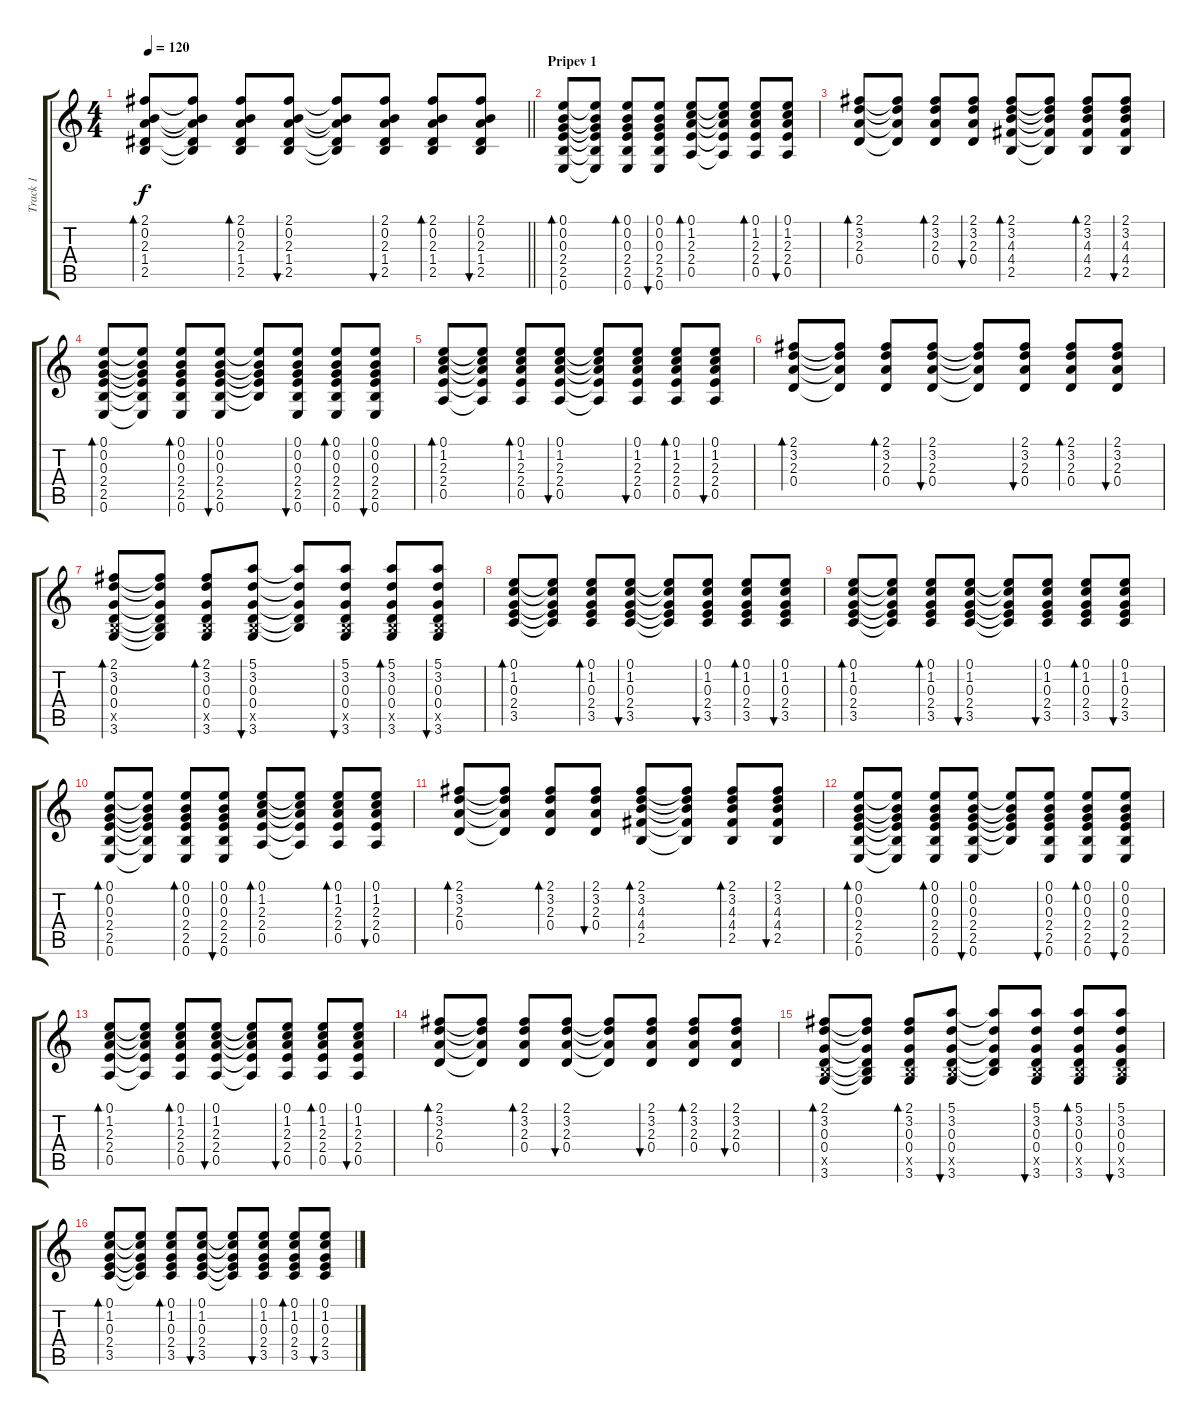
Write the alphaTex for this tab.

\track ("Track 1" "Track 1") {instrument acousticguitarsteel}
\staff {score tabs}
\tuning (E4 B3 G3 D3 A2 E2) {hide}
\ts (4 4)
\tempo 120
\clef g2
\barLineRight lightlight
\ks c
(2.1 0.2 2.3 1.4 2.5).8{bd 60 dy f} (2.1{t} 0.2{t} 2.3{t} 1.4{t} 2.5{t}).8 (2.1 0.2 2.3 1.4 2.5).8{bd 60} (2.1 0.2 2.3 1.4 2.5).8{bu 60} (2.1{t} 0.2{t} 2.3{t} 1.4{t} 2.5{t}).8 (2.1 0.2 2.3 1.4 2.5).8{bu 60} (2.1 0.2 2.3 1.4 2.5).8{bd 60} (2.1 0.2 2.3 1.4 2.5).8{bu 60} |
\section ("" "Pripev 1")
(0.1 0.2 0.3 2.4 2.5 0.6).8{bd 60} (0.1{t} 0.2{t} 0.3{t} 2.4{t} 2.5{t} 0.6{t}).8 (0.1 0.2 0.3 2.4 2.5 0.6).8{bd 60} (0.1 0.2 0.3 2.4 2.5 0.6).8{bu 60} (0.1 1.2 2.3 2.4 0.5).8{bd 60} (0.1{t} 1.2{t} 2.3{t} 2.4{t} 0.5{t}).8 (0.1 1.2 2.3 2.4 0.5).8{bd 60} (0.1 1.2 2.3 2.4 0.5).8{bu 60} |
(2.1 3.2 2.3 0.4).8{bd 60} (2.1{t} 3.2{t} 2.3{t} 0.4{t}).8 (2.1 3.2 2.3 0.4).8{bd 60} (2.1 3.2 2.3 0.4).8{bu 60} (2.1 3.2 4.3 4.4 2.5).8{bd 60} (2.1{t} 3.2{t} 4.3{t} 4.4{t} 2.5{t}).8 (2.1 3.2 4.3 4.4 2.5).8{bd 60} (2.1 3.2 4.3 4.4 2.5).8{bu 60} |
(0.1 0.2 0.3 2.4 2.5 0.6).8{bd 60} (0.1{t} 0.2{t} 0.3{t} 2.4{t} 2.5{t} 0.6{t}).8 (0.1 0.2 0.3 2.4 2.5 0.6).8{bd 60} (0.1 0.2 0.3 2.4 2.5 0.6).8{bu 60} (0.1{t} 0.2{t} 0.3{t} 2.4{t} 2.5{t}).8 (0.1 0.2 0.3 2.4 2.5 0.6).8{bu 60} (0.1 0.2 0.3 2.4 2.5 0.6).8{bd 60} (0.1 0.2 0.3 2.4 2.5 0.6).8{bu 60} |
(0.1 1.2 2.3 2.4 0.5).8{bd 60} (0.1{t} 1.2{t} 2.3{t} 2.4{t} 0.5{t}).8 (0.1 1.2 2.3 2.4 0.5).8{bd 60} (0.1 1.2 2.3 2.4 0.5).8{bu 60} (0.1{t} 1.2{t} 2.3{t} 2.4{t} 0.5{t}).8 (0.1 1.2 2.3 2.4 0.5).8{bu 60} (0.1 1.2 2.3 2.4 0.5).8{bd 60} (0.1 1.2 2.3 2.4 0.5).8{bu 60} |
(2.1 3.2 2.3 0.4).8{bd 60} (2.1{t} 3.2{t} 2.3{t} 0.4{t}).8 (2.1 3.2 2.3 0.4).8{bd 60} (2.1 3.2 2.3 0.4).8{bu 60} (2.1{t} 3.2{t} 2.3{t} 0.4{t}).8 (2.1 3.2 2.3 0.4).8{bu 60} (2.1 3.2 2.3 0.4).8{bd 60} (2.1 3.2 2.3 0.4).8{bu 60} |
(2.1 3.2 0.3 0.4 2.5{x} 3.6).8{bd 60} (2.1{t} 3.2{t} 0.3{t} 0.4{t} 2.5{t} 3.6{t}).8 (2.1 3.2 0.3 0.4 2.5{x} 3.6).8{bd 60} (5.1 3.2 0.3 0.4 2.5{x} 3.6).8{bu 60} (5.1{t} 3.2{t} 0.3{t} 0.4{t} 2.5{t}).8 (5.1 3.2 0.3 0.4 2.5{x} 3.6).8{bu 60} (5.1 3.2 0.3 0.4 2.5{x} 3.6).8{bd 60} (5.1 3.2 0.3 0.4 2.5{x} 3.6).8{bu 60} |
(0.1 1.2 0.3 2.4 3.5).8{bd 60} (0.1{t} 1.2{t} 0.3{t} 2.4{t} 3.5{t}).8 (0.1 1.2 0.3 2.4 3.5).8{bd 60} (0.1 1.2 0.3 2.4 3.5).8{bu 60} (0.1{t} 1.2{t} 0.3{t} 2.4{t} 3.5{t}).8 (0.1 1.2 0.3 2.4 3.5).8{bu 60} (0.1 1.2 0.3 2.4 3.5).8{bd 60} (0.1 1.2 0.3 2.4 3.5).8{bu 60} |
(0.1 1.2 0.3 2.4 3.5).8{bd 60} (0.1{t} 1.2{t} 0.3{t} 2.4{t} 3.5{t}).8 (0.1 1.2 0.3 2.4 3.5).8{bd 60} (0.1 1.2 0.3 2.4 3.5).8{bu 60} (0.1{t} 1.2{t} 0.3{t} 2.4{t} 3.5{t}).8 (0.1 1.2 0.3 2.4 3.5).8{bu 60} (0.1 1.2 0.3 2.4 3.5).8{bd 60} (0.1 1.2 0.3 2.4 3.5).8{bu 60} |
(0.1 0.2 0.3 2.4 2.5 0.6).8{bd 60} (0.1{t} 0.2{t} 0.3{t} 2.4{t} 2.5{t} 0.6{t}).8 (0.1 0.2 0.3 2.4 2.5 0.6).8{bd 60} (0.1 0.2 0.3 2.4 2.5 0.6).8{bu 60} (0.1 1.2 2.3 2.4 0.5).8{bd 60} (0.1{t} 1.2{t} 2.3{t} 2.4{t} 0.5{t}).8 (0.1 1.2 2.3 2.4 0.5).8{bd 60} (0.1 1.2 2.3 2.4 0.5).8{bu 60} |
(2.1 3.2 2.3 0.4).8{bd 60} (2.1{t} 3.2{t} 2.3{t} 0.4{t}).8 (2.1 3.2 2.3 0.4).8{bd 60} (2.1 3.2 2.3 0.4).8{bu 60} (2.1 3.2 4.3 4.4 2.5).8{bd 60} (2.1{t} 3.2{t} 4.3{t} 4.4{t} 2.5{t}).8 (2.1 3.2 4.3 4.4 2.5).8{bd 60} (2.1 3.2 4.3 4.4 2.5).8{bu 60} |
(0.1 0.2 0.3 2.4 2.5 0.6).8{bd 60} (0.1{t} 0.2{t} 0.3{t} 2.4{t} 2.5{t} 0.6{t}).8 (0.1 0.2 0.3 2.4 2.5 0.6).8{bd 60} (0.1 0.2 0.3 2.4 2.5 0.6).8{bu 60} (0.1{t} 0.2{t} 0.3{t} 2.4{t} 2.5{t}).8 (0.1 0.2 0.3 2.4 2.5 0.6).8{bu 60} (0.1 0.2 0.3 2.4 2.5 0.6).8{bd 60} (0.1 0.2 0.3 2.4 2.5 0.6).8{bu 60} |
(0.1 1.2 2.3 2.4 0.5).8{bd 60} (0.1{t} 1.2{t} 2.3{t} 2.4{t} 0.5{t}).8 (0.1 1.2 2.3 2.4 0.5).8{bd 60} (0.1 1.2 2.3 2.4 0.5).8{bu 60} (0.1{t} 1.2{t} 2.3{t} 2.4{t} 0.5{t}).8 (0.1 1.2 2.3 2.4 0.5).8{bu 60} (0.1 1.2 2.3 2.4 0.5).8{bd 60} (0.1 1.2 2.3 2.4 0.5).8{bu 60} |
(2.1 3.2 2.3 0.4).8{bd 60} (2.1{t} 3.2{t} 2.3{t} 0.4{t}).8 (2.1 3.2 2.3 0.4).8{bd 60} (2.1 3.2 2.3 0.4).8{bu 60} (2.1{t} 3.2{t} 2.3{t} 0.4{t}).8 (2.1 3.2 2.3 0.4).8{bu 60} (2.1 3.2 2.3 0.4).8{bd 60} (2.1 3.2 2.3 0.4).8{bu 60} |
(2.1 3.2 0.3 0.4 2.5{x} 3.6).8{bd 60} (2.1{t} 3.2{t} 0.3{t} 0.4{t} 2.5{t} 3.6{t}).8 (2.1 3.2 0.3 0.4 2.5{x} 3.6).8{bd 60} (5.1 3.2 0.3 0.4 2.5{x} 3.6).8{bu 60} (5.1{t} 3.2{t} 0.3{t} 0.4{t} 2.5{t}).8 (5.1 3.2 0.3 0.4 2.5{x} 3.6).8{bu 60} (5.1 3.2 0.3 0.4 2.5{x} 3.6).8{bd 60} (5.1 3.2 0.3 0.4 2.5{x} 3.6).8{bu 60} |
(0.1 1.2 0.3 2.4 3.5).8{bd 60} (0.1{t} 1.2{t} 0.3{t} 2.4{t} 3.5{t}).8 (0.1 1.2 0.3 2.4 3.5).8{bd 60} (0.1 1.2 0.3 2.4 3.5).8{bu 60} (0.1{t} 1.2{t} 0.3{t} 2.4{t} 3.5{t}).8 (0.1 1.2 0.3 2.4 3.5).8{bu 60} (0.1 1.2 0.3 2.4 3.5).8{bd 60} (0.1 1.2 0.3 2.4 3.5).8{bu 60}
